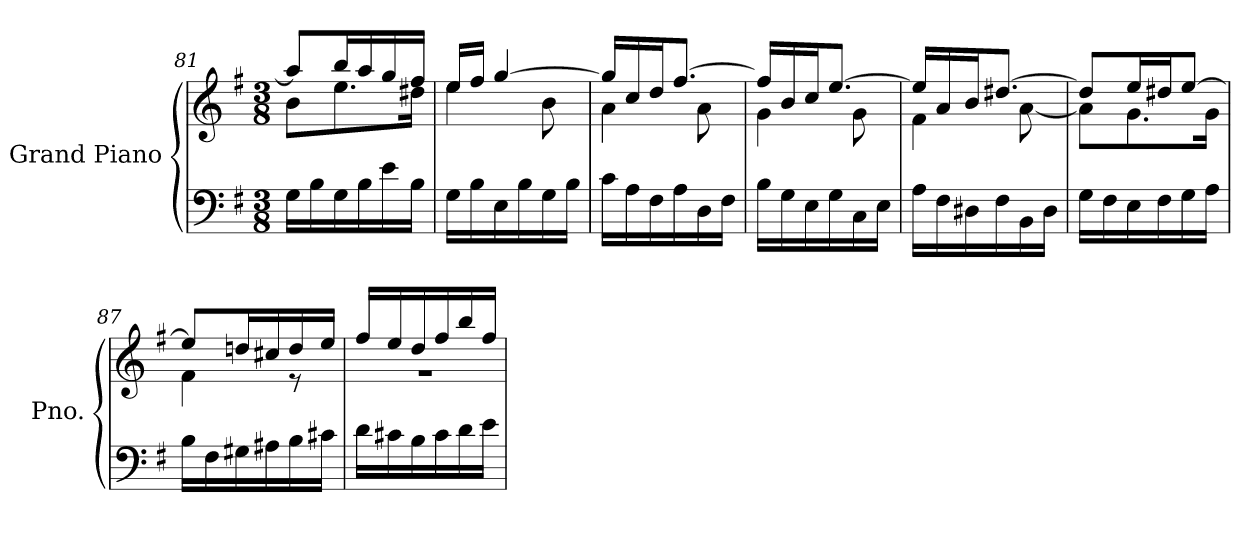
**kern	**kern
*part1	*part1
*staff2	*staff1
*I"Grand Piano	*
*I'Pno.	*
*clefF4	*clefG2
*k[f#]	*k[f#]
*M3/8	*M3/8
=81	=81
*	*^
16G\LL	8aa/L]	8b\L
16B\	.	.
16G\	16bb/L	8.ee\
16B\	16aa/	.
16e\	16gg/	.
16B\JJ	16ff#/JJ	16dd#X\Jk
=82	=82	=82
16G\LL	16ee/LL	4ee\
16B\	16ff#/JJ	.
16E\	[4gg/	.
16B\	.	.
16G\	.	8b\
16B\JJ	.	.
=83	=83	=83
16c\LL	16gg/LL]	4a\
16A\	16cc/	.
16F#\	16dd/J	.
16A\	[8.ff#/J	.
16D\	.	8a\
16F#\JJ	.	.
=84	=84	=84
16B\LL	16ff#/LL]	4g\
16G\	16b/	.
16E\	16cc/J	.
16G\	[8.ee/J	.
16C\	.	8g\
16E\JJ	.	.
!!LO:PB:g=z	!!
=85	=85	=85
16A\LL	16ee/LL]	4f#\
16F#\	16a/	.
16D#X\	16b/J	.
16F#\	[8.dd#X/J	.
16BB\	.	[8a\
16D#\JJ	.	.
=86	=86	=86
16G\LL	8dd#/L]	8a\L]
16F#\	.	.
16E\	16ee/L	8.g\
16F#\	16dd#X/J	.
16G\	[8ee/J	.
16A\JJ	.	16g\Jk
=87	=87	=87
16B\LL	8ee/L]	4f#\
16F#\	.	.
16G#X\	16ddn/L	.
16A#X\	16cc#X/	.
16B\	16dd/	8r
16c#X\JJ	16ee/JJ	.
=88	=88	=88
16d\LL	16ff#/LL	4.r
16c#X\	16ee/	.
16B\	16dd/	.
16c#\	16ff#/	.
16d\	16bb/	.
16e\JJ	16ff#/JJ	.
*	*v	*v
=	=
*-	*-
